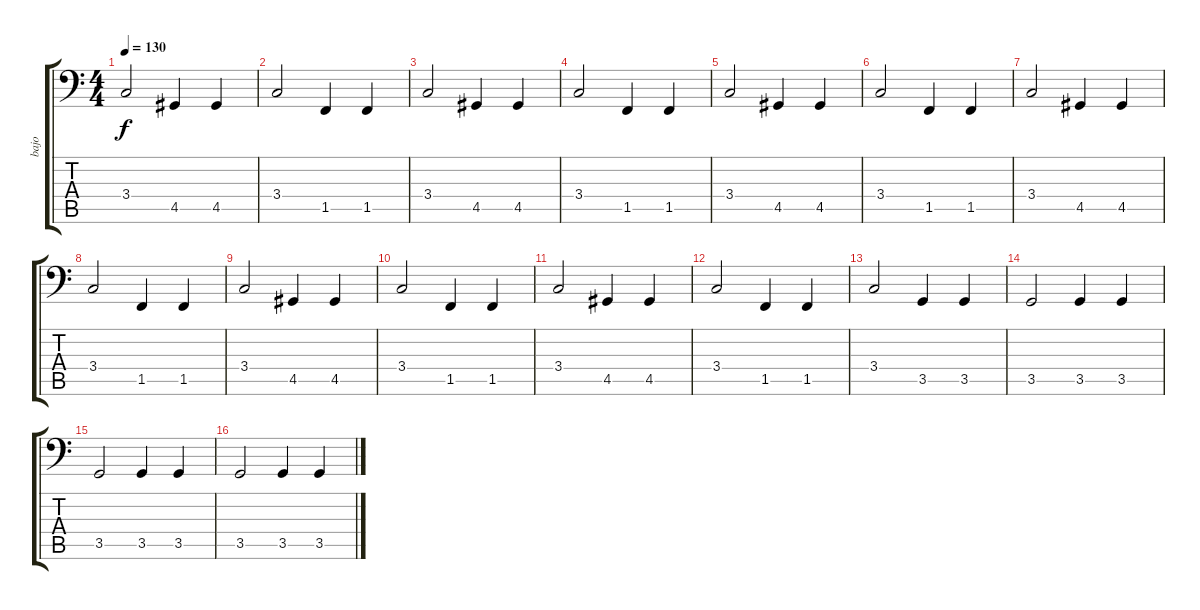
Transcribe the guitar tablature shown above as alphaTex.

\track ("bajo" "bajo") {instrument electricbassfinger}
\staff {score tabs}
\tuning (C3 G2 D2 A1 E1 B0) {hide}
\ts (4 4)
\tempo 130
\clef f4
\ks c
3.4.2{dy f} 4.5.4 4.5.4 |
3.4.2 1.5.4 1.5.4 |
3.4.2 4.5.4 4.5.4 |
3.4.2 1.5.4 1.5.4 |
3.4.2 4.5.4 4.5.4 |
3.4.2 1.5.4 1.5.4 |
3.4.2 4.5.4 4.5.4 |
3.4.2 1.5.4 1.5.4 |
3.4.2 4.5.4 4.5.4 |
3.4.2 1.5.4 1.5.4 |
3.4.2 4.5.4 4.5.4 |
3.4.2 1.5.4 1.5.4 |
3.4.2 3.5.4 3.5.4 |
3.5.2 3.5.4 3.5.4 |
3.5.2 3.5.4 3.5.4 |
3.5.2 3.5.4 3.5.4
